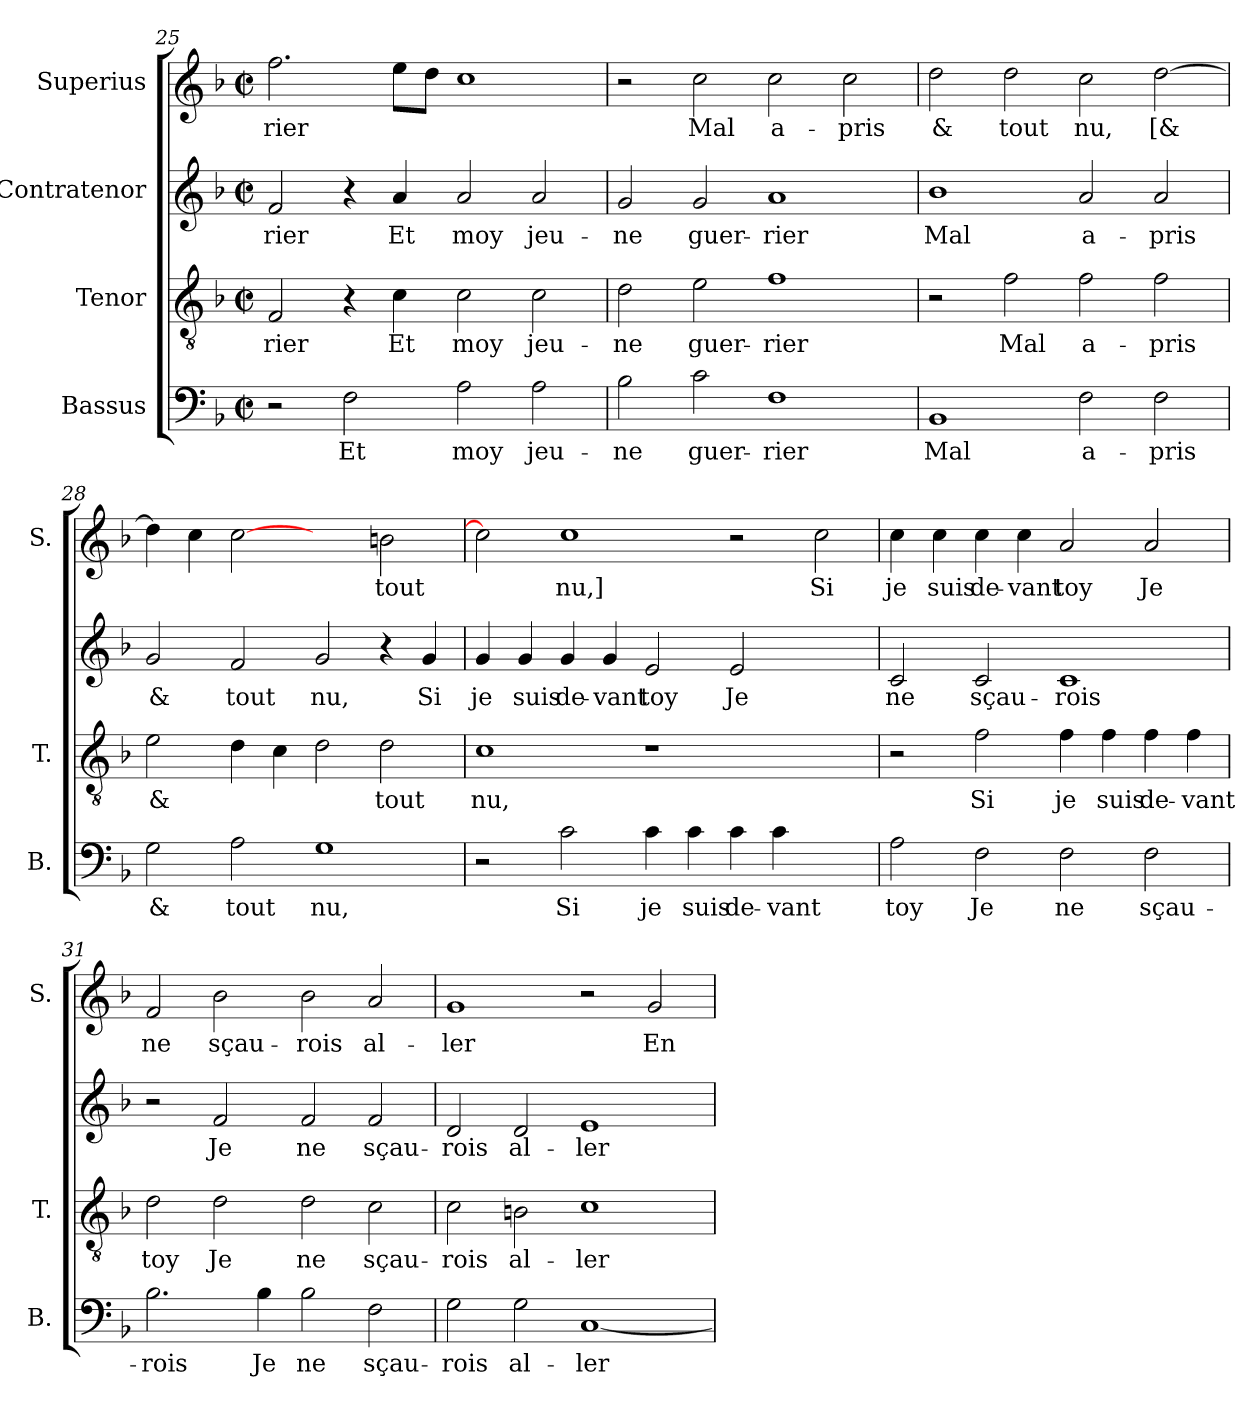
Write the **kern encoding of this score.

**kern	**text	**kern	**text	**kern	**text	**kern	**text
*part4	*part4	*part3	*part3	*part2	*part2	*part1	*part1
*staff4	*staff4	*staff3	*staff3	*staff2	*staff2	*staff1	*staff1
*I"Bassus	*	*I"Tenor	*	*I"Contratenor	*	*I"Superius	*
*I'B.	*	*I'T.	*	*	*	*I'S.	*
*clefF4	*	*clefGv2	*	*clefG2	*	*clefG2	*
*k[b-]	*	*k[b-]	*	*k[b-]	*	*k[b-]	*
*F:	*	*F:	*	*F:	*	*F:	*
*M2/2	*	*M2/2	*	*M2/2	*	*M2/2	*
*met(c|)	*	*met(c|)	*	*met(c|)	*	*met(c|)	*
=25	=25	=25	=25	=25	=25	=25	=25
2r	.	2F/	-rier	2f/	-rier	2.ff\	-rier
2F\	Et	4r	.	4r	.	.	.
.	.	4c\	Et	4a/	Et	8ee\L	.
.	.	.	.	.	.	8dd\J	.
2A\	moy	2c\	moy	2a/	moy	1cc\	.
2A\	jeu-	2c\	jeu-	2a/	jeu-	.	.
=26	=26	=26	=26	=26	=26	=26	=26
2B-\	-ne	2d\	-ne	2g/	-ne	2r	.
2c\	guer-	2e\	guer-	2g/	guer-	2cc\	Mal
1F\	-rier	1f\	-rier	1a/	-rier	2cc\	a-
.	.	.	.	.	.	2cc\	-pris
=27	=27	=27	=27	=27	=27	=27	=27
1BB-/	Mal	2r	.	1b-\	Mal	2dd\	&
.	.	2f\	Mal	.	.	2dd\	tout
2F\	a-	2f\	a-	2a/	a-	2cc\	nu,
2F\	-pris	2f\	-pris	2a/	-pris	[2dd\	[&
=28	=28	=28	=28	=28	=28	=28	=28
2G\	&	2e\	&	2g/	&	4dd\]	.
.	.	.	.	.	.	4cc\	.
2A\	tout	4d\	.	2f/	tout	[2cc\	.
.	.	4c\	.	.	.	.	.
1G\	nu,	2d\	.	2g/	nu,	2ryy	.
.	.	2d\	tout	4r	.	2bn\	tout
.	.	.	.	4g/	Si	.	.
!!LO:PB:g=z
=29	=29	=29	=29	=29	=29	=29	=29
2r	.	1c\	nu,	4g/	je	2cc\]	.
.	.	.	.	4g/	suis	.	.
2c\	Si	.	.	4g/	de-	1cc\	nu,]
.	.	.	.	4g/	-vant	.	.
4c\	je	1r	.	2e/	toy	.	.
4c\	suis	.	.	.	.	.	.
4c\	de-	.	.	2e/	Je	2r	.
4c\	-vant	.	.	.	.	.	.
2ryy	.	2ryy	.	2ryy	.	2cc\	Si
=30	=30	=30	=30	=30	=30	=30	=30
2A\	toy	2r	.	2c/	ne	4cc\	je
.	.	.	.	.	.	4cc\	suis
2F\	Je	2f\	Si	2c/	sçau-	4cc\	de-
.	.	.	.	.	.	4cc\	-vant
2F\	ne	4f\	je	1c/	-rois	2a/	toy
.	.	4f\	suis	.	.	.	.
2F\	sçau-	4f\	de-	.	.	2a/	Je
.	.	4f\	-vant	.	.	.	.
=31	=31	=31	=31	=31	=31	=31	=31
2.B-\	-rois	2d\	toy	2r	.	2f/	ne
.	.	2d\	Je	2f/	Je	2b-\	sçau-
4B-\	Je	.	.	.	.	.	.
2B-\	ne	2d\	ne	2f/	ne	2b-\	-rois
2F\	sçau-	2c\	sçau-	2f/	sçau-	2a/	al-
=32	=32	=32	=32	=32	=32	=32	=32
2G\	-rois	2c\	-rois	2d/	-rois	1g/	-ler
2G\	al-	2Bn\	al-	2d/	al-	.	.
[1C/	-ler	1c\	-ler	1e/	-ler	2r	.
.	.	.	.	.	.	2g/	En
=	=	=	=	=	=	=	=
*-	*-	*-	*-	*-	*-	*-	*-
